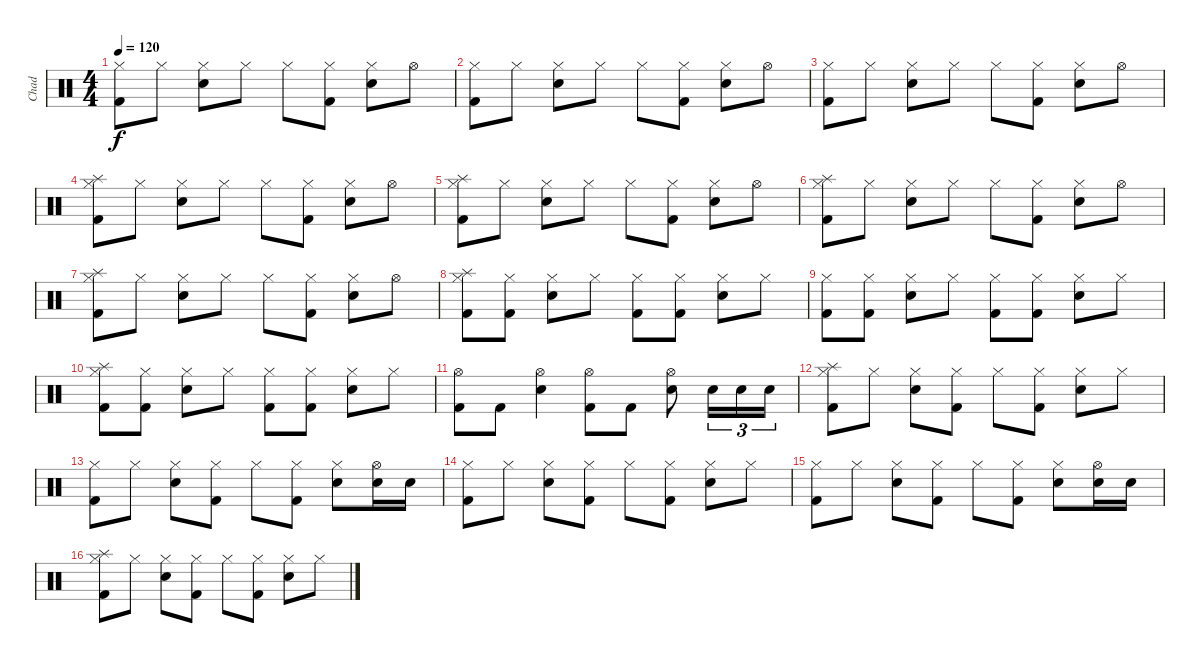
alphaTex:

\track ("Chad" "Chad") {instrument percussion}
\staff {score}
\articulation defaults
\ts (4 4)
\tempo 120
\clef neutral
\ks c
("Kick (hit) 2" "Hi-Hat (closed)").8{dy f} "Hi-Hat (closed)".8 ("Hi-Hat (closed)" "Electric Snare (hit)").8 "Hi-Hat (closed)".8 "Hi-Hat (closed)".8 ("Kick (hit) 2" "Hi-Hat (closed)").8 ("Hi-Hat (closed)" "Electric Snare (hit)").8 "Hi-Hat (open)".8 |
("Kick (hit) 2" "Hi-Hat (closed)").8 "Hi-Hat (closed)".8 ("Hi-Hat (closed)" "Electric Snare (hit)").8 "Hi-Hat (closed)".8 "Hi-Hat (closed)".8 ("Kick (hit) 2" "Hi-Hat (closed)").8 ("Hi-Hat (closed)" "Electric Snare (hit)").8 "Hi-Hat (open)".8 |
("Kick (hit) 2" "Hi-Hat (closed)").8 "Hi-Hat (closed)".8 ("Hi-Hat (closed)" "Electric Snare (hit)").8 "Hi-Hat (closed)".8 "Hi-Hat (closed)".8 ("Kick (hit) 2" "Hi-Hat (closed)").8 ("Hi-Hat (closed)" "Electric Snare (hit)").8 "Hi-Hat (open)".8 |
("Kick (hit) 2" "Hi-Hat (closed)" "Splash (hit)").8 "Hi-Hat (closed)".8 ("Hi-Hat (closed)" "Electric Snare (hit)").8 "Hi-Hat (closed)".8 "Hi-Hat (closed)".8 ("Kick (hit) 2" "Hi-Hat (closed)").8 ("Hi-Hat (closed)" "Electric Snare (hit)").8 "Hi-Hat (open)".8 |
("Kick (hit) 2" "Hi-Hat (closed)" "Splash (hit)").8 "Hi-Hat (closed)".8 ("Hi-Hat (closed)" "Electric Snare (hit)").8 "Hi-Hat (closed)".8 "Hi-Hat (closed)".8 ("Kick (hit) 2" "Hi-Hat (closed)").8 ("Hi-Hat (closed)" "Electric Snare (hit)").8 "Hi-Hat (open)".8 |
("Kick (hit) 2" "Hi-Hat (closed)" "Splash (hit)").8 "Hi-Hat (closed)".8 ("Hi-Hat (closed)" "Electric Snare (hit)").8 "Hi-Hat (closed)".8 "Hi-Hat (closed)".8 ("Kick (hit) 2" "Hi-Hat (closed)").8 ("Hi-Hat (closed)" "Electric Snare (hit)").8 "Hi-Hat (open)".8 |
("Kick (hit) 2" "Hi-Hat (closed)" "Splash (hit)").8 "Hi-Hat (closed)".8 ("Hi-Hat (closed)" "Electric Snare (hit)").8 "Hi-Hat (closed)".8 "Hi-Hat (closed)".8 ("Kick (hit) 2" "Hi-Hat (closed)").8 ("Hi-Hat (closed)" "Electric Snare (hit)").8 "Hi-Hat (open)".8 |
("Kick (hit) 2" "Hi-Hat (closed)" "Splash (hit)").8 ("Kick (hit) 2" "Hi-Hat (closed)").8 ("Hi-Hat (closed)" "Electric Snare (hit)").8 "Hi-Hat (closed)".8 ("Kick (hit) 2" "Hi-Hat (closed)").8 ("Kick (hit) 2" "Hi-Hat (closed)").8 ("Hi-Hat (closed)" "Electric Snare (hit)").8 "Hi-Hat (closed)".8 |
("Kick (hit) 2" "Hi-Hat (closed)").8 ("Kick (hit) 2" "Hi-Hat (closed)").8 ("Hi-Hat (closed)" "Electric Snare (hit)").8 "Hi-Hat (closed)".8 ("Kick (hit) 2" "Hi-Hat (closed)").8 ("Kick (hit) 2" "Hi-Hat (closed)").8 ("Hi-Hat (closed)" "Electric Snare (hit)").8 "Hi-Hat (closed)".8 |
("Kick (hit) 2" "Hi-Hat (closed)" "Splash (hit)").8 ("Kick (hit) 2" "Hi-Hat (closed)").8 ("Hi-Hat (closed)" "Electric Snare (hit)").8 "Hi-Hat (closed)".8 ("Kick (hit) 2" "Hi-Hat (closed)").8 ("Kick (hit) 2" "Hi-Hat (closed)").8 ("Hi-Hat (closed)" "Electric Snare (hit)").8 "Hi-Hat (closed)".8 |
("Kick (hit) 2" "Hi-Hat (open)").8 "Kick (hit) 2".8 ("Hi-Hat (open)" "Electric Snare (hit)").4 ("Kick (hit) 2" "Hi-Hat (open)").8 "Kick (hit) 2".8 ("Hi-Hat (open)" "Electric Snare (hit)").8 "Electric Snare (hit)".16{tu (3 2)} "Electric Snare (hit)".16{tu (3 2)} "Electric Snare (hit)".16{tu (3 2)} |
("Kick (hit) 2" "Hi-Hat (closed)" "Splash (hit)").8 "Hi-Hat (closed)".8 ("Hi-Hat (closed)" "Electric Snare (hit)").8 ("Kick (hit) 2" "Hi-Hat (closed)").8 "Hi-Hat (closed)".8 ("Kick (hit) 2" "Hi-Hat (closed)").8 ("Hi-Hat (closed)" "Electric Snare (hit)").8 "Hi-Hat (closed)".8 |
("Kick (hit) 2" "Hi-Hat (closed)").8 "Hi-Hat (closed)".8 ("Hi-Hat (closed)" "Electric Snare (hit)").8 ("Kick (hit) 2" "Hi-Hat (closed)").8 "Hi-Hat (closed)".8 ("Kick (hit) 2" "Hi-Hat (closed)").8 ("Hi-Hat (closed)" "Electric Snare (hit)").8 ("Hi-Hat (open)" "Electric Snare (hit)").16 "Electric Snare (hit)".16 |
("Kick (hit) 2" "Hi-Hat (closed)").8 "Hi-Hat (closed)".8 ("Hi-Hat (closed)" "Electric Snare (hit)").8 ("Kick (hit) 2" "Hi-Hat (closed)").8 "Hi-Hat (closed)".8 ("Kick (hit) 2" "Hi-Hat (closed)").8 ("Hi-Hat (closed)" "Electric Snare (hit)").8 "Hi-Hat (closed)".8 |
("Kick (hit) 2" "Hi-Hat (closed)").8 "Hi-Hat (closed)".8 ("Hi-Hat (closed)" "Electric Snare (hit)").8 ("Kick (hit) 2" "Hi-Hat (closed)").8 "Hi-Hat (closed)".8 ("Kick (hit) 2" "Hi-Hat (closed)").8 ("Hi-Hat (closed)" "Electric Snare (hit)").8 ("Hi-Hat (open)" "Electric Snare (hit)").16 "Electric Snare (hit)".16 |
("Kick (hit) 2" "Hi-Hat (closed)" "Splash (hit)").8 "Hi-Hat (closed)".8 ("Hi-Hat (closed)" "Electric Snare (hit)").8 ("Kick (hit) 2" "Hi-Hat (closed)").8 "Hi-Hat (closed)".8 ("Kick (hit) 2" "Hi-Hat (closed)").8 ("Hi-Hat (closed)" "Electric Snare (hit)").8 "Hi-Hat (closed)".8
